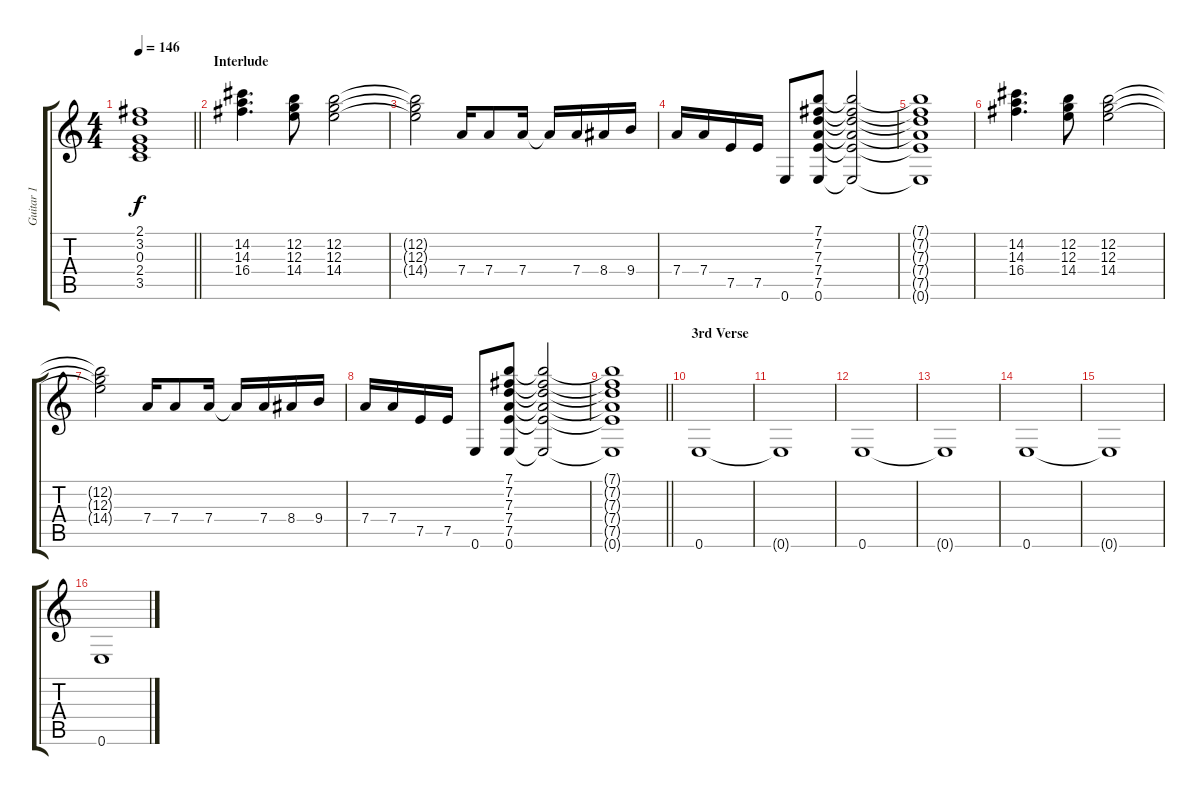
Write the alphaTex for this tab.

\track ("Guitar 1" "Guitar 1") {instrument overdrivenguitar}
\staff {score tabs}
\tuning (E4 B3 G3 D3 A2 E2) {hide}
\ts (4 4)
\tempo 146
\clef g2
\barLineRight lightlight
\ks c
(2.1{t} 3.2{t} 0.3{t} 2.4{t} 3.5{t}).1{dy f} |
\section ("" "Interlude")
(14.2 14.3 16.4).4{d} (12.2 12.3 14.4).8 (12.2 12.3 14.4).2 |
(12.2{t} 12.3{t} 14.4{t}).2 7.4.16 7.4.8 7.4.16 7.4{t}.16 7.4.16 8.4.16 9.4.16 |
7.4.16 7.4.16 7.5.16 7.5.16 0.6.8 (7.1 7.2 7.3 7.4 7.5 0.6).8 (7.1{t} 7.2{t} 7.3{t} 7.4{t} 7.5{t} 0.6{t}).2 |
(7.1{t} 7.2{t} 7.3{t} 7.4{t} 7.5{t} 0.6{t}).1 |
(14.2 14.3 16.4).4{d} (12.2 12.3 14.4).8 (12.2 12.3 14.4).2 |
(12.2{t} 12.3{t} 14.4{t}).2 7.4.16 7.4.8 7.4.16 7.4{t}.16 7.4.16 8.4.16 9.4.16 |
7.4.16 7.4.16 7.5.16 7.5.16 0.6.8 (7.1 7.2 7.3 7.4 7.5 0.6).8 (7.1{t} 7.2{t} 7.3{t} 7.4{t} 7.5{t} 0.6{t}).2 |
\barLineRight lightlight
(7.1{t} 7.2{t} 7.3{t} 7.4{t} 7.5{t} 0.6{t}).1 |
\section ("" "3rd Verse")
0.6.1 |
0.6{t}.1 |
0.6.1 |
0.6{t}.1 |
0.6.1 |
0.6{t}.1 |
0.6.1
